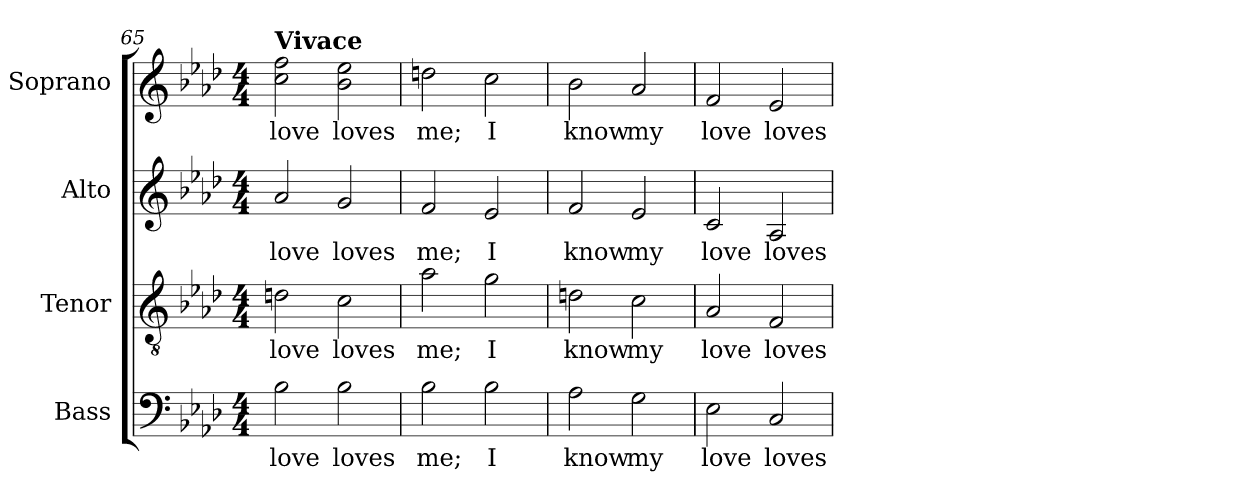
**kern	**text	**kern	**text	**kern	**text	**kern	**text
*part4	*part4	*part3	*part3	*part2	*part2	*part1	*part1
*staff4	*staff4	*staff3	*staff3	*staff2	*staff2	*staff1	*staff1
*I"Bass	*	*I"Tenor	*	*I"Alto	*	*I"Soprano	*
*I'B.	*	*I'T.	*	*I'A.	*	*I'S.	*
*clefF4	*	*clefGv2	*	*clefG2	*	*clefG2	*
*	*	*ITrd7c12	*	*	*	*	*
*k[b-e-a-d-]	*	*k[b-e-a-d-]	*	*k[b-e-a-d-]	*	*k[b-e-a-d-]	*
*A-:	*	*A-:	*	*A-:	*	*A-:	*
*M4/4	*	*M4/4	*	*M4/4	*	*M4/4	*
*MM120	*	*MM120	*	*MM120	*	*MM120	*
=65	=65	=65	=65	=65	=65	=65	=65
!	!LO:LY:b:color=#000000	!	!	!	!	!	!
!	!	!	!LO:LY:b:color=#000000	!	!	!	!
!	!	!	!	!	!LO:LY:b:color=#000000	!	!
!	!	!	!	!	!	!LO:TX:a:B:t=Vivace	!
!	!	!	!	!	!	!	!LO:LY:b:color=#000000
2B-i\	love	2Dni\	love	2a-i/	love	2cci\ 2ffi	love
!	!LO:LY:b:color=#000000	!	!	!	!	!	!
!	!	!	!LO:LY:b:color=#000000	!	!	!	!
!	!	!	!	!	!LO:LY:b:color=#000000	!	!
!	!	!	!	!	!	!	!LO:LY:b:color=#000000
2B-i\	loves	2Ci\	loves	2gi/	loves	2b-i\ 2ee-i	loves
=66	=66	=66	=66	=66	=66	=66	=66
!	!LO:LY:b:color=#000000	!	!	!	!	!	!
!	!	!	!LO:LY:b:color=#000000	!	!	!	!
!	!	!	!	!	!LO:LY:b:color=#000000	!	!
!	!	!	!	!	!	!	!LO:LY:b:color=#000000
2B-i\	me;	2A-i\	me;	2fi/	me;	2ddni\	me;
!	!LO:LY:b:color=#000000	!	!	!	!	!	!
!	!	!	!LO:LY:b:color=#000000	!	!	!	!
!	!	!	!	!	!LO:LY:b:color=#000000	!	!
!	!	!	!	!	!	!	!LO:LY:b:color=#000000
2B-i\	I	2Gi\	I	2e-i/	I	2cci\	I
=67	=67	=67	=67	=67	=67	=67	=67
!	!LO:LY:b:color=#000000	!	!	!	!	!	!
!	!	!	!LO:LY:b:color=#000000	!	!	!	!
!	!	!	!	!	!LO:LY:b:color=#000000	!	!
!	!	!	!	!	!	!	!LO:LY:b:color=#000000
2A-i\	know	2Dni\	know	2fi/	know	2b-i\	know
!	!LO:LY:b:color=#000000	!	!	!	!	!	!
!	!	!	!LO:LY:b:color=#000000	!	!	!	!
!	!	!	!	!	!LO:LY:b:color=#000000	!	!
!	!	!	!	!	!	!	!LO:LY:b:color=#000000
2Gi\	my	2Ci\	my	2e-i/	my	2a-i/	my
!!LO:LB:g=z
=68	=68	=68	=68	=68	=68	=68	=68
!	!LO:LY:b:color=#000000	!	!	!	!	!	!
!	!	!	!LO:LY:b:color=#000000	!	!	!	!
!	!	!	!	!	!LO:LY:b:color=#000000	!	!
!	!	!	!	!	!	!	!LO:LY:b:color=#000000
2E-i\	love	2AA-i/	love	2ci/	love	2fi/	love
!	!LO:LY:b:color=#000000	!	!	!	!	!	!
!	!	!	!LO:LY:b:color=#000000	!	!	!	!
!	!	!	!	!	!LO:LY:b:color=#000000	!	!
!	!	!	!	!	!	!	!LO:LY:b:color=#000000
2Ci/	loves	2FFi/	loves	2A-i/	loves	2e-i/	loves
=	=	=	=	=	=	=	=
*-	*-	*-	*-	*-	*-	*-	*-
